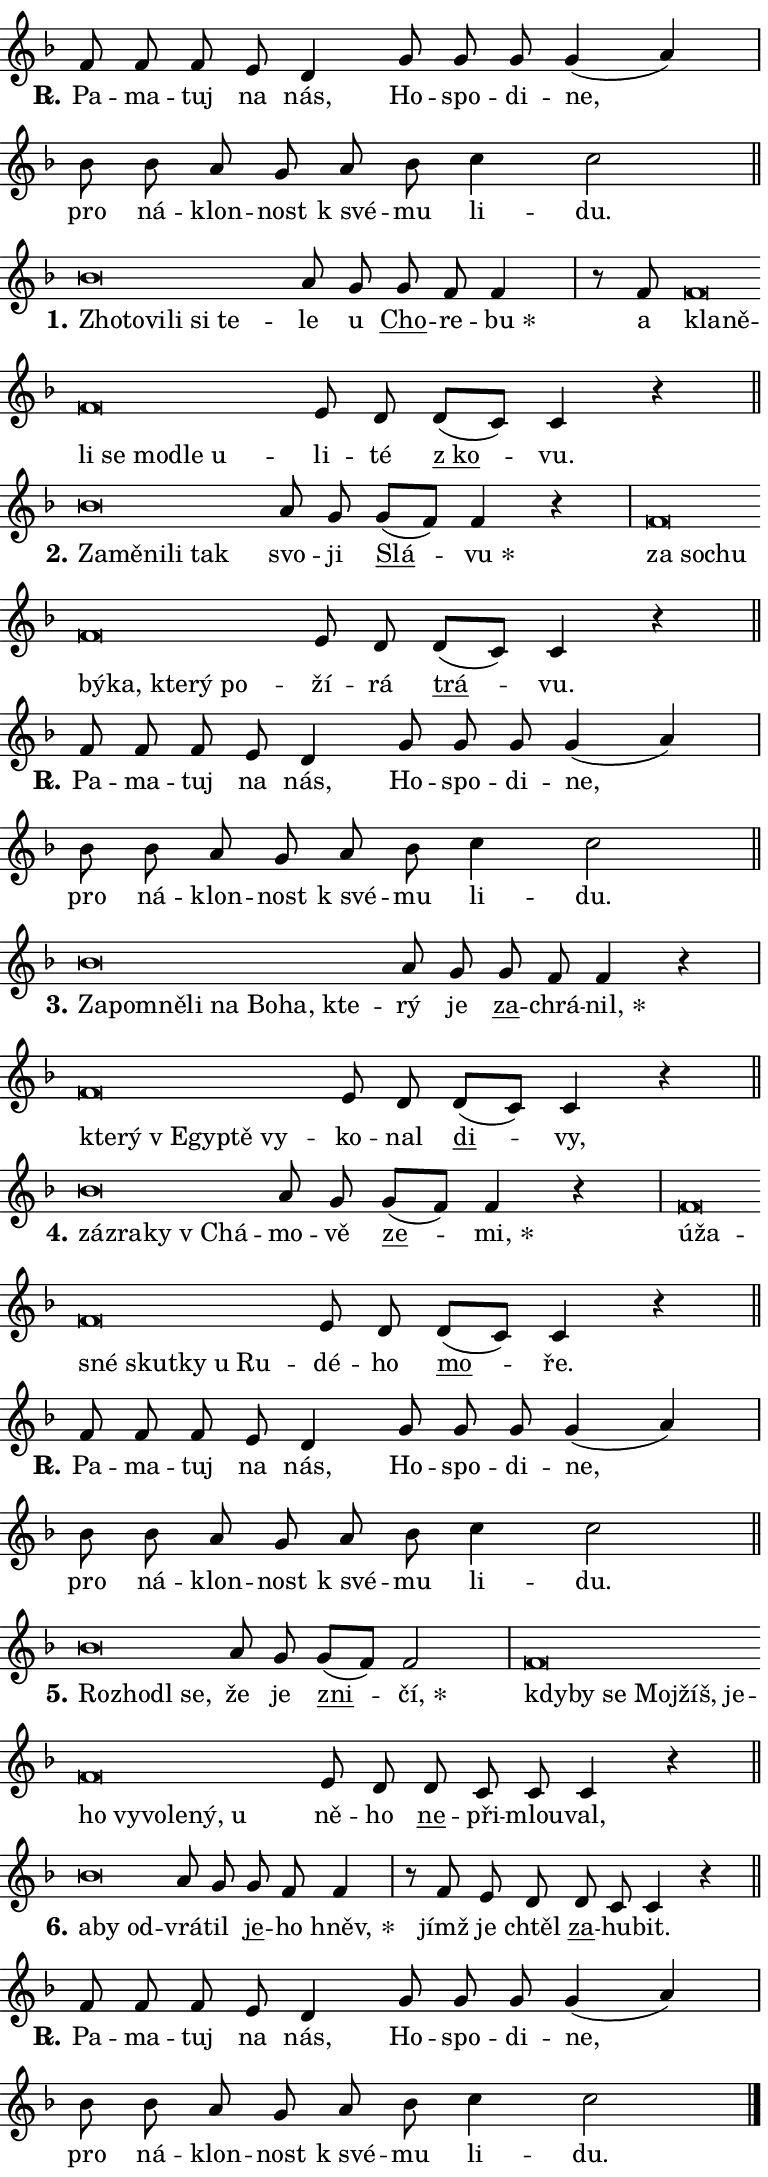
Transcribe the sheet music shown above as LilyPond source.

\version "2.24.0"
\header { tagline = "" }
\paper {
  indent = 0\cm
  top-margin = 0\cm
  right-margin = 0.13\cm % to fit lyric hyphens
  bottom-margin = 0\cm
  left-margin = 0\cm
  paper-width = 13\cm
  page-breaking = #ly:one-page-breaking
  system-system-spacing.basic-distance = #11
  score-system-spacing.basic-distance = #11
  ragged-last = ##f
}


%% Author: Thomas Morley
%% https://lists.gnu.org/archive/html/lilypond-user/2020-05/msg00002.html
#(define (line-position grob)
"Returns position of @var[grob} in current system:
   @code{'start}, if at first time-step
   @code{'end}, if at last time-step
   @code{'middle} otherwise
"
  (let* ((col (ly:item-get-column grob))
         (ln (ly:grob-object col 'left-neighbor))
         (rn (ly:grob-object col 'right-neighbor))
         (col-to-check-left (if (ly:grob? ln) ln col))
         (col-to-check-right (if (ly:grob? rn) rn col))
         (break-dir-left
           (and
             (ly:grob-property col-to-check-left 'non-musical #f)
             (ly:item-break-dir col-to-check-left)))
         (break-dir-right
           (and
             (ly:grob-property col-to-check-right 'non-musical #f)
             (ly:item-break-dir col-to-check-right))))
        (cond ((eqv? 1 break-dir-left) 'start)
              ((eqv? -1 break-dir-right) 'end)
              (else 'middle))))

#(define (tranparent-at-line-position vctor)
  (lambda (grob)
  "Relying on @code{line-position} select the relevant enry from @var{vctor}.
Used to determine transparency,"
    (case (line-position grob)
      ((end) (not (vector-ref vctor 0)))
      ((middle) (not (vector-ref vctor 1)))
      ((start) (not (vector-ref vctor 2))))))

noteHeadBreakVisibility =
#(define-music-function (break-visibility)(vector?)
"Makes @code{NoteHead}s transparent relying on @var{break-visibility}"
#{
  \override NoteHead.transparent =
    #(tranparent-at-line-position break-visibility)
#})

#(define delete-ledgers-for-transparent-note-heads
  (lambda (grob)
    "Reads whether a @code{NoteHead} is transparent.
If so this @code{NoteHead} is removed from @code{'note-heads} from
@var{grob}, which is supposed to be @code{LedgerLineSpanner}.
As a result ledgers are not printed for this @code{NoteHead}"
    (let* ((nhds-array (ly:grob-object grob 'note-heads))
           (nhds-list
             (if (ly:grob-array? nhds-array)
                 (ly:grob-array->list nhds-array)
                 '()))
           ;; Relies on the transparent-property being done before
           ;; Staff.LedgerLineSpanner.after-line-breaking is executed.
           ;; This is fragile ...
           (to-keep
             (remove
               (lambda (nhd)
                 (ly:grob-property nhd 'transparent #f))
               nhds-list)))
      ;; TODO find a better method to iterate over grob-arrays, similiar
      ;; to filter/remove etc for lists
      ;; For now rebuilt from scratch
      (set! (ly:grob-object grob 'note-heads)  '())
      (for-each
        (lambda (nhd)
          (ly:pointer-group-interface::add-grob grob 'note-heads nhd))
        to-keep))))

squashNotes = {
  \override NoteHead.X-extent = #'(-0.2 . 0.2)
  \override NoteHead.Y-extent = #'(-0.75 . 0)
  \override NoteHead.stencil =
    #(lambda (grob)
       (let ((pos (ly:grob-property grob 'staff-position)))
         (begin
           (if (< pos -7) (display "ERROR: Lower brevis then expected\n") (display ""))
           (if (<= pos -6) ly:text-interface::print ly:note-head::print))))
}
unSquashNotes = {
  \revert NoteHead.X-extent
  \revert NoteHead.Y-extent
  \revert NoteHead.stencil
}

hideNotes = \noteHeadBreakVisibility #begin-of-line-visible
unHideNotes = \noteHeadBreakVisibility #all-visible

% work-around for resetting accidentals
% https://lilypond.org/doc/v2.23/Documentation/notation/displaying-rhythms#unmetered-music
cadenzaMeasure = {
  \cadenzaOff
  \partial 1024 s1024
  \cadenzaOn
}

#(define-markup-command (accent layout props text) (markup?)
  "Underline accented syllable"
  (interpret-markup layout props
    #{\markup \override #'(offset . 4.3) \underline { #text }#}))

responsum = \markup \concat {
  "R" \hspace #-1.05 \path #0.1 #'((moveto 0 0.07) (lineto 0.9 0.8)) \hspace #0.05 "."
}

spaceSize = #0.6828661417322834 % exact space size for TeX Gyre Schola

\layout {
  \context {
    \Staff
    \remove "Time_signature_engraver"
    \override LedgerLineSpanner.after-line-breaking = #delete-ledgers-for-transparent-note-heads
  }
  \context {
    \Lyrics {
      \override LyricSpace.minimum-distance = \spaceSize
      \override LyricText.font-name = #"TeX Gyre Schola"
      \override LyricText.font-size = 1
      \override StanzaNumber.font-name = #"TeX Gyre Schola Bold"
      \override StanzaNumber.font-size = 1
    }
  }
  \context {
    \Score 
    \override NoteHead.text =
      #(lambda (grob) 
        (let ((pos (ly:grob-property grob 'staff-position)))
          #{\markup {
            \combine
              \halign #-0.55 \raise #(if (= pos -6) 0 0.5) \override #'(thickness . 2) \draw-line #'(3.2 . 0)
              \musicglyph "noteheads.sM1"
          }#}))
  }
}

% magnetic-lyrics.ily
%
%   written by
%     Jean Abou Samra <jean@abou-samra.fr>
%     Werner Lemberg <wl@gnu.org>
%
%   adapted by
%     Jiri Hon <jiri.hon@gmail.com>
%
% Version 2022-Apr-15

% https://www.mail-archive.com/lilypond-user@gnu.org/msg149350.html

#(define (Left_hyphen_pointer_engraver context)
   "Collect syllable-hyphen-syllable occurrences in lyrics and store
them in properties.  This engraver only looks to the left.  For
example, if the lyrics input is @code{foo -- bar}, it does the
following.

@itemize @bullet
@item
Set the @code{text} property of the @code{LyricHyphen} grob between
@q{foo} and @q{bar} to @code{foo}.

@item
Set the @code{left-hyphen} property of the @code{LyricText} grob with
text @q{foo} to the @code{LyricHyphen} grob between @q{foo} and
@q{bar}.
@end itemize

Use this auxiliary engraver in combination with the
@code{lyric-@/text::@/apply-@/magnetic-@/offset!} hook."
   (let ((hyphen #f)
         (text #f))
     (make-engraver
      (acknowledgers
       ((lyric-syllable-interface engraver grob source-engraver)
        (set! text grob)))
      (end-acknowledgers
       ((lyric-hyphen-interface engraver grob source-engraver)
        ;(when (not (grob::has-interface grob 'lyric-space-interface))
          (set! hyphen grob)));)
      ((stop-translation-timestep engraver)
       (when (and text hyphen)
         (ly:grob-set-object! text 'left-hyphen hyphen))
       (set! text #f)
       (set! hyphen #f)))))

#(define (lyric-text::apply-magnetic-offset! grob)
   "If the space between two syllables is less than the value in
property @code{LyricText@/.details@/.squash-threshold}, move the right
syllable to the left so that it gets concatenated with the left
syllable.

Use this function as a hook for
@code{LyricText@/.after-@/line-@/breaking} if the
@code{Left_@/hyphen_@/pointer_@/engraver} is active."
   (let ((hyphen (ly:grob-object grob 'left-hyphen #f)))
     (when hyphen
       (let ((left-text (ly:spanner-bound hyphen LEFT)))
         (when (grob::has-interface left-text 'lyric-syllable-interface)
           (let* ((common (ly:grob-common-refpoint grob left-text X))
                  (this-x-ext (ly:grob-extent grob common X))
                  (left-x-ext
                   (begin
                     ;; Trigger magnetism for left-text.
                     (ly:grob-property left-text 'after-line-breaking)
                     (ly:grob-extent left-text common X)))
                  ;; `delta` is the gap width between two syllables.
                  (delta (- (interval-start this-x-ext)
                            (interval-end left-x-ext)))
                  (details (ly:grob-property grob 'details))
                  (threshold (assoc-get 'squash-threshold details 0.2)))
             (when (< delta threshold)
               (let* (;; We have to manipulate the input text so that
                      ;; ligatures crossing syllable boundaries are not
                      ;; disabled.  For languages based on the Latin
                      ;; script this is essentially a beautification.
                      ;; However, for non-Western scripts it can be a
                      ;; necessity.
                      (lt (ly:grob-property left-text 'text))
                      (rt (ly:grob-property grob 'text))
                      (is-space (grob::has-interface hyphen 'lyric-space-interface))
                      (space (if is-space " " ""))
                      (extra-delta (if is-space spaceSize 0))
                      ;; Append new syllable.
                      (ltrt-space (if (and (string? lt) (string? rt))
                                (string-append lt space rt)
                                (make-concat-markup (list lt space rt))))
                      ;; Right-align `ltrt` to the right side.
                      (ltrt-space-markup (grob-interpret-markup
                               grob
                               (make-translate-markup
                                (cons (interval-length this-x-ext) 0)
                                (make-right-align-markup ltrt-space)))))
                 (begin
                   ;; Don't print `left-text`.
                   (ly:grob-set-property! left-text 'stencil #f)
                   ;; Set text and stencil (which holds all collected
                   ;; syllables so far) and shift it to the left.
                   (ly:grob-set-property! grob 'text ltrt-space)
                   (ly:grob-set-property! grob 'stencil ltrt-space-markup)
                   (ly:grob-translate-axis! grob (- (- delta extra-delta)) X))))))))))


#(define (lyric-hyphen::displace-bounds-first grob)
   ;; Make very sure this callback isn't triggered too early.
   (let ((left (ly:spanner-bound grob LEFT))
         (right (ly:spanner-bound grob RIGHT)))
     (ly:grob-property left 'after-line-breaking)
     (ly:grob-property right 'after-line-breaking)
     (ly:lyric-hyphen::print grob)))

squashThreshold = #0.4

\layout {
  \context {
    \Lyrics
    \consists #Left_hyphen_pointer_engraver
    \override LyricText.after-line-breaking =
      #lyric-text::apply-magnetic-offset!
    \override LyricHyphen.stencil = #lyric-hyphen::displace-bounds-first
    \override LyricText.details.squash-threshold = \squashThreshold
    \override LyricHyphen.minimum-distance = 0
    \override LyricHyphen.minimum-length = \squashThreshold
  }
}

squashText = \override LyricText.details.squash-threshold = 9999
unSquashText = \override LyricText.details.squash-threshold = \squashThreshold

leftText = \override LyricText.self-alignment-X = #LEFT
unLeftText = \revert LyricText.self-alignment-X

starOffset = #(lambda (grob) 
                (let ((x_offset (ly:self-alignment-interface::aligned-on-x-parent grob)))
                  (if (= x_offset 0) 0 (+ x_offset 1.2))))

star = #(define-music-function (syllable)(string?)
"Append star separator at the end of a syllable"
#{
  \once \override LyricText.X-offset = #starOffset
  \lyricmode { \markup {
    #syllable
    \override #'((font-name . "TeX Gyre Schola Bold")) \hspace #0.2 \lower #0.65 \larger "*"
  } }
#})

starAccent = #(define-music-function (syllable)(string?)
"Append star separator at the end of a syllable and make accent"
#{
  \once \override LyricText.X-offset = #starOffset
  \lyricmode { \markup {
    \accent #syllable
    \override #'((font-name . "TeX Gyre Schola Bold")) \hspace #0.2 \lower #0.65 \larger "*"
  } }
#})

breath = #(define-music-function (syllable)(string?)
"Append breathing indicator at the end of a syllable"
#{
  \lyricmode { \markup { #syllable "+" } }
#})

optionalBreath = #(define-music-function (syllable)(string?)
"Append optional breathing indicator at the end of a syllable"
#{
  \lyricmode { \markup { #syllable "(+)" } }
#})


\score {
    <<
        \new Voice = "melody" { \cadenzaOn \key f \major \relative { f'8 f f e d4 \bar "" g8 g g \bar "" g4( a) \cadenzaMeasure \bar "|" bes8 bes a g \bar "" a bes c4 c2 \cadenzaMeasure \bar "||" \break } }
        \new Lyrics \lyricsto "melody" { \lyricmode { \set stanza = \responsum
Pa -- ma -- tuj na nás, Ho -- spo -- di -- ne, pro ná -- klon -- nost "k své" -- mu li -- du. } }
    >>
    \layout {}
}

\score {
    <<
        \new Voice = "melody" { \cadenzaOn \key f \major \relative { \squashNotes bes'\breve*1/16 \hideNotes \breve*1/16 \bar "" \breve*1/16 \bar "" \breve*1/16 \bar "" \breve*1/16 \breve*1/16 \bar "" \unHideNotes \unSquashNotes a8 g \bar "" g f f4 \cadenzaMeasure \bar "|" r8 f \squashNotes f\breve*1/16 \hideNotes \breve*1/16 \bar "" \breve*1/16 \bar "" \breve*1/16 \bar "" \breve*1/16 \bar "" \breve*1/16 \breve*1/16 \bar "" \unHideNotes \unSquashNotes e8 d \bar "" d[( c)] c4 r \cadenzaMeasure \bar "||" \break } }
        \new Lyrics \lyricsto "melody" { \lyricmode { \set stanza = "1."
\leftText Zho -- \squashText to -- vi -- li si te -- \unLeftText \unSquashText le u \markup \accent Cho -- re -- \star bu a \leftText kla -- \squashText ně -- li se mo -- dle u -- \unLeftText \unSquashText li -- té \markup \accent "z ko" -- vu. } }
    >>
    \layout {}
}

\score {
    <<
        \new Voice = "melody" { \cadenzaOn \key f \major \relative { \squashNotes bes'\breve*1/16 \hideNotes \breve*1/16 \bar "" \breve*1/16 \bar "" \breve*1/16 \breve*1/16 \bar "" \unHideNotes \unSquashNotes a8 g \bar "" g[( f)] f4 r \cadenzaMeasure \bar "|" \squashNotes f\breve*1/16 \hideNotes \breve*1/16 \bar "" \breve*1/16 \bar "" \breve*1/16 \bar "" \breve*1/16 \bar "" \breve*1/16 \bar "" \breve*1/16 \breve*1/16 \bar "" \unHideNotes \unSquashNotes e8 d \bar "" d[( c)] c4 r \cadenzaMeasure \bar "||" \break } }
        \new Lyrics \lyricsto "melody" { \lyricmode { \set stanza = "2."
\leftText Za -- \squashText mě -- ni -- li tak \unLeftText \unSquashText svo -- ji \markup \accent Slá -- \star vu \leftText za \squashText so -- chu bý -- ka, kte -- rý po -- \unLeftText \unSquashText ží -- rá \markup \accent trá -- vu. } }
    >>
    \layout {}
}

\score {
    <<
        \new Voice = "melody" { \cadenzaOn \key f \major \relative { f'8 f f e d4 \bar "" g8 g g \bar "" g4( a) \cadenzaMeasure \bar "|" bes8 bes a g \bar "" a bes c4 c2 \cadenzaMeasure \bar "||" \break } }
        \new Lyrics \lyricsto "melody" { \lyricmode { \set stanza = \responsum
Pa -- ma -- tuj na nás, Ho -- spo -- di -- ne, pro ná -- klon -- nost "k své" -- mu li -- du. } }
    >>
    \layout {}
}

\score {
    <<
        \new Voice = "melody" { \cadenzaOn \key f \major \relative { \squashNotes bes'\breve*1/16 \hideNotes \breve*1/16 \bar "" \breve*1/16 \bar "" \breve*1/16 \bar "" \breve*1/16 \bar "" \breve*1/16 \bar "" \breve*1/16 \breve*1/16 \bar "" \unHideNotes \unSquashNotes a8 g \bar "" g f f4 r \cadenzaMeasure \bar "|" \squashNotes f\breve*1/16 \hideNotes \breve*1/16 \bar "" \breve*1/16 \bar "" \breve*1/16 \bar "" \breve*1/16 \breve*1/16 \bar "" \unHideNotes \unSquashNotes e8 d \bar "" d[( c)] c4 r \cadenzaMeasure \bar "||" \break } }
        \new Lyrics \lyricsto "melody" { \lyricmode { \set stanza = "3."
\leftText Za -- \squashText po -- mně -- li na Bo -- ha, kte -- \unLeftText \unSquashText rý je \markup \accent za -- chrá -- \star nil, \leftText kte -- \squashText rý "v E" -- gyp -- tě vy -- \unLeftText \unSquashText ko -- nal \markup \accent di -- vy, } }
    >>
    \layout {}
}

\score {
    <<
        \new Voice = "melody" { \cadenzaOn \key f \major \relative { \squashNotes bes'\breve*1/16 \hideNotes \breve*1/16 \bar "" \breve*1/16 \breve*1/16 \bar "" \unHideNotes \unSquashNotes a8 g \bar "" g[( f)] f4 r \cadenzaMeasure \bar "|" \squashNotes f\breve*1/16 \hideNotes \breve*1/16 \bar "" \breve*1/16 \bar "" \breve*1/16 \bar "" \breve*1/16 \bar "" \breve*1/16 \breve*1/16 \bar "" \unHideNotes \unSquashNotes e8 d \bar "" d[( c)] c4 r \cadenzaMeasure \bar "||" \break } }
        \new Lyrics \lyricsto "melody" { \lyricmode { \set stanza = "4."
\leftText zá -- \squashText zra -- ky "v Chá" -- \unLeftText \unSquashText mo -- vě \markup \accent ze -- \star mi, \leftText ú -- \squashText ža -- sné skut -- ky u Ru -- \unLeftText \unSquashText dé -- ho \markup \accent mo -- ře. } }
    >>
    \layout {}
}

\score {
    <<
        \new Voice = "melody" { \cadenzaOn \key f \major \relative { f'8 f f e d4 \bar "" g8 g g \bar "" g4( a) \cadenzaMeasure \bar "|" bes8 bes a g \bar "" a bes c4 c2 \cadenzaMeasure \bar "||" \break } }
        \new Lyrics \lyricsto "melody" { \lyricmode { \set stanza = \responsum
Pa -- ma -- tuj na nás, Ho -- spo -- di -- ne, pro ná -- klon -- nost "k své" -- mu li -- du. } }
    >>
    \layout {}
}

\score {
    <<
        \new Voice = "melody" { \cadenzaOn \key f \major \relative { \squashNotes bes'\breve*1/16 \hideNotes \breve*1/16 \bar "" \breve*1/16 \breve*1/16 \bar "" \unHideNotes \unSquashNotes a8 g \bar "" g[( f)] f2 \cadenzaMeasure \bar "|" \squashNotes f\breve*1/16 \hideNotes \breve*1/16 \bar "" \breve*1/16 \bar "" \breve*1/16 \bar "" \breve*1/16 \bar "" \breve*1/16 \bar "" \breve*1/16 \bar "" \breve*1/16 \bar "" \breve*1/16 \bar "" \breve*1/16 \bar "" \breve*1/16 \breve*1/16 \bar "" \unHideNotes \unSquashNotes e8 d \bar "" d c c c4 r \cadenzaMeasure \bar "||" \break } }
        \new Lyrics \lyricsto "melody" { \lyricmode { \set stanza = "5."
\leftText Roz -- \squashText ho -- dl se, \unLeftText \unSquashText že je \markup \accent zni -- \star čí, \leftText kdy -- \squashText by se Moj -- žíš, je -- ho vy -- vo -- le -- ný, u \unLeftText \unSquashText ně -- ho \markup \accent ne -- při -- mlou -- val, } }
    >>
    \layout {}
}

\score {
    <<
        \new Voice = "melody" { \cadenzaOn \key f \major \relative { \squashNotes bes'\breve*1/16 \hideNotes \breve*1/16 \breve*1/16 \bar "" \unHideNotes \unSquashNotes a8 g \bar "" g f f4 \cadenzaMeasure \bar "|" r8 f8 e8 d \bar "" d c c4 r \cadenzaMeasure \bar "||" \break } }
        \new Lyrics \lyricsto "melody" { \lyricmode { \set stanza = "6."
\leftText a -- \squashText by od -- \unLeftText \unSquashText vrá -- til \markup \accent je -- ho \star hněv, jímž je chtěl \markup \accent za -- hu -- bit. } }
    >>
    \layout {}
}

\score {
    <<
        \new Voice = "melody" { \cadenzaOn \key f \major \relative { f'8 f f e d4 \bar "" g8 g g \bar "" g4( a) \cadenzaMeasure \bar "|" bes8 bes a g \bar "" a bes c4 c2 \cadenzaMeasure \bar "||" \break } \bar "|." }
        \new Lyrics \lyricsto "melody" { \lyricmode { \set stanza = \responsum
Pa -- ma -- tuj na nás, Ho -- spo -- di -- ne, pro ná -- klon -- nost "k své" -- mu li -- du. } }
    >>
    \layout {}
}
